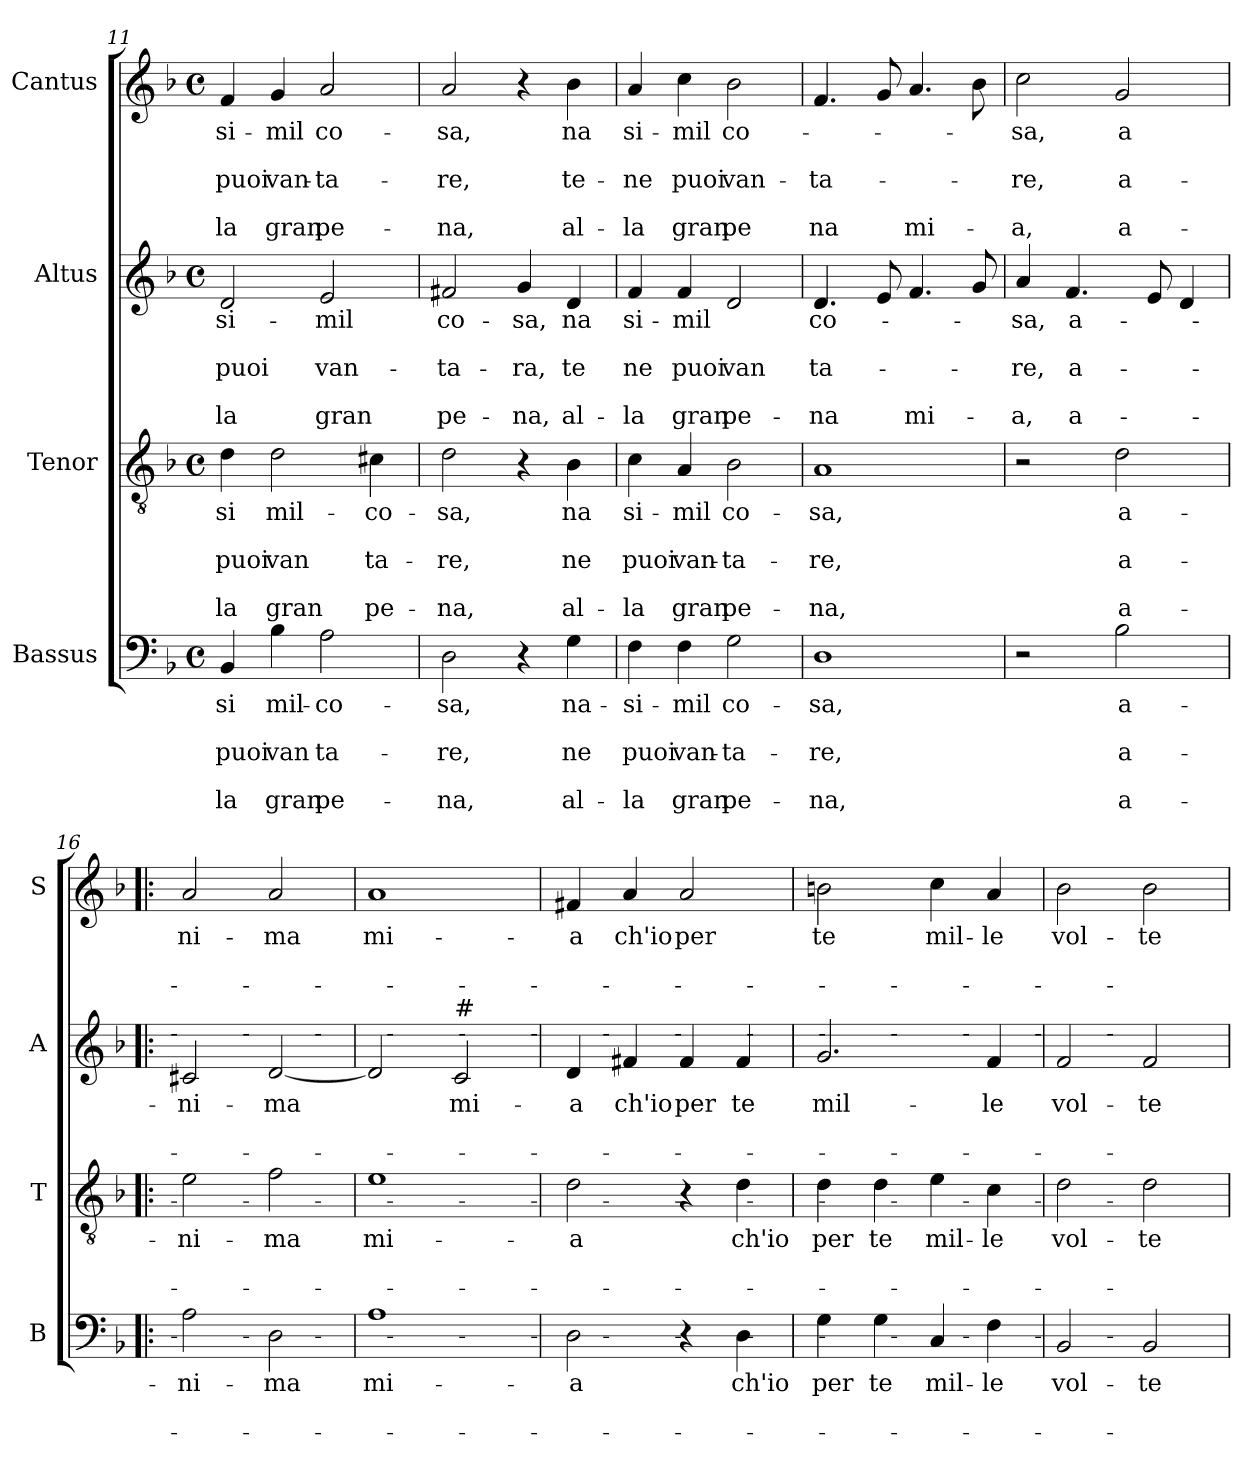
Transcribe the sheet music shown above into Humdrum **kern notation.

**kern	**text	**text	**text	**text	**text	**kern	**text	**text	**text	**text	**text	**kern	**text	**text	**text	**text	**text	**kern	**text	**text	**text	**text	**text
*part4	*part4	*part4	*part4	*part4	*part4	*part3	*part3	*part3	*part3	*part3	*part3	*part2	*part2	*part2	*part2	*part2	*part2	*part1	*part1	*part1	*part1	*part1	*part1
*staff4	*staff4	*staff4	*staff4	*staff4	*staff4	*staff3	*staff3	*staff3	*staff3	*staff3	*staff3	*staff2	*staff2	*staff2	*staff2	*staff2	*staff2	*staff1	*staff1	*staff1	*staff1	*staff1	*staff1
*I"Bassus	*	*	*	*	*	*I"Tenor	*	*	*	*	*	*I"Altus	*	*	*	*	*	*I"Cantus	*	*	*	*	*
*I'B	*	*	*	*	*	*I'T	*	*	*	*	*	*I'A	*	*	*	*	*	*I'S	*	*	*	*	*
!!LO:PB:g=z
*clefF4	*	*	*	*	*	*clefGv2	*	*	*	*	*	*clefG2	*	*	*	*	*	*clefG2	*	*	*	*	*
*k[b-]	*	*	*	*	*	*k[b-]	*	*	*	*	*	*k[b-]	*	*	*	*	*	*k[b-]	*	*	*	*	*
*F:	*	*	*	*	*	*F:	*	*	*	*	*	*F:	*	*	*	*	*	*F:	*	*	*	*	*
*M4/4	*	*	*	*	*	*M4/4	*	*	*	*	*	*M4/4	*	*	*	*	*	*M4/4	*	*	*	*	*
*met(c)	*	*	*	*	*	*met(c)	*	*	*	*	*	*met(c)	*	*	*	*	*	*met(c)	*	*	*	*	*
=11	=11	=11	=11	=11	=11	=11	=11	=11	=11	=11	=11	=11	=11	=11	=11	=11	=11	=11	=11	=11	=11	=11	=11
!	!LO:LY:b	!	!LO:LY:b	!	!LO:LY:b	!	!LO:LY:b	!	!LO:LY:b	!	!LO:LY:b	!	!LO:LY:b	!	!LO:LY:b	!	!LO:LY:b	!	!LO:LY:b	!	!LO:LY:b	!	!LO:LY:b
4BB-/	si	.	puoi	.	-la	4d\	si	.	puoi	.	-la	2d/	si-	.	puoi	.	-la	4f/	si-	.	puoi	.	-la
!	!LO:LY:b	!	!LO:LY:b	!	!LO:LY:b	!	!LO:LY:b	!	!LO:LY:b	!	!LO:LY:b	!	!	!	!	!	!	!	!LO:LY:b	!	!LO:LY:b	!	!LO:LY:b
4B-\	mil-	.	van	.	gran	2d\	mil-	.	van	.	gran	.	.	.	.	.	.	4g/	-mil	.	van-	.	gran
!	!LO:LY:b	!	!LO:LY:b	!	!LO:LY:b	!	!	!	!	!	!	!	!LO:LY:b	!	!LO:LY:b	!	!LO:LY:b	!	!LO:LY:b	!	!LO:LY:b	!	!LO:LY:b
2A\	-co-	.	ta-	.	pe-	.	.	.	.	.	.	2e/	-mil	.	van-	.	gran	2a/	co-	.	-ta-	.	pe-
!	!	!	!	!	!	!	!LO:LY:b	!	!LO:LY:b	!	!LO:LY:b	!	!	!	!	!	!	!	!	!	!	!	!
.	.	.	.	.	.	4c#X\	-co-	.	ta-	.	pe-	.	.	.	.	.	.	.	.	.	.	.	.
=12	=12	=12	=12	=12	=12	=12	=12	=12	=12	=12	=12	=12	=12	=12	=12	=12	=12	=12	=12	=12	=12	=12	=12
!	!LO:LY:b	!	!LO:LY:b	!	!LO:LY:b	!	!LO:LY:b	!	!LO:LY:b	!	!LO:LY:b	!	!LO:LY:b	!	!LO:LY:b	!	!LO:LY:b	!	!LO:LY:b	!	!LO:LY:b	!	!LO:LY:b
2D\	-sa,	.	-re,	.	-na,	2d\	-sa,	.	-re,	.	-na,	2f#X/	co-	.	-ta-	.	pe-	2a/	-sa,	.	-re,	.	-na,
!	!	!	!	!	!	!	!	!	!	!	!	!	!LO:LY:b	!	!LO:LY:b	!	!LO:LY:b	!	!	!	!	!	!
4r	.	.	.	.	.	4r	.	.	.	.	.	4g/	-sa,	.	-ra,	.	-na,	4r	.	.	.	.	.
!	!LO:LY:b	!	!LO:LY:b	!	!LO:LY:b	!	!LO:LY:b	!	!LO:LY:b	!	!LO:LY:b	!	!LO:LY:b	!	!LO:LY:b	!	!LO:LY:b	!	!LO:LY:b	!	!LO:LY:b	!	!LO:LY:b
4G\	na-	.	ne	.	al-	4B-\	na	.	ne	.	al-	4d/	na	.	te	.	al-	4b-\	na	.	te-	.	al-
=13	=13	=13	=13	=13	=13	=13	=13	=13	=13	=13	=13	=13	=13	=13	=13	=13	=13	=13	=13	=13	=13	=13	=13
!	!LO:LY:b	!	!LO:LY:b	!	!LO:LY:b	!	!LO:LY:b	!	!LO:LY:b	!	!LO:LY:b	!	!LO:LY:b	!	!LO:LY:b	!	!LO:LY:b	!	!LO:LY:b	!	!LO:LY:b	!	!LO:LY:b
4F\	-si-	.	puoi	.	-la	4c\	si-	.	puoi	.	-la	4f/	si-	.	ne	.	-la	4a/	si-	.	-ne	.	-la
!	!LO:LY:b	!	!LO:LY:b	!	!LO:LY:b	!	!LO:LY:b	!	!LO:LY:b	!	!LO:LY:b	!	!LO:LY:b	!	!LO:LY:b	!	!LO:LY:b	!	!LO:LY:b	!	!LO:LY:b	!	!LO:LY:b
4F\	-mil	.	van-	.	gran	4A/	-mil	.	van-	.	gran	4f/	-mil	.	puoi	.	gran	4cc\	-mil	.	puoi	.	gran
!	!LO:LY:b	!	!LO:LY:b	!	!LO:LY:b	!	!LO:LY:b	!	!LO:LY:b	!	!LO:LY:b	!	!	!	!LO:LY:b	!	!LO:LY:b	!	!LO:LY:b	!	!LO:LY:b	!	!LO:LY:b
2G\	co-	.	-ta-	.	pe-	2B-\	co-	.	-ta-	.	pe-	2d/	.	.	van	.	pe-	2b-\	co-	.	van-	.	pe
=14	=14	=14	=14	=14	=14	=14	=14	=14	=14	=14	=14	=14	=14	=14	=14	=14	=14	=14	=14	=14	=14	=14	=14
!	!LO:LY:b	!	!LO:LY:b	!	!LO:LY:b	!	!LO:LY:b	!	!LO:LY:b	!	!LO:LY:b	!	!LO:LY:b	!	!LO:LY:b	!	!LO:LY:b	!	!	!	!LO:LY:b	!	!LO:LY:b
1D	-sa,	.	-re,	.	-na,	1A	-sa,	.	-re,	.	-na,	4.d/	co-	.	ta-	.	-na	4.f/	.	.	-ta-	.	na
.	.	.	.	.	.	.	.	.	.	.	.	8e/	.	.	.	.	.	8g/	.	.	.	.	.
!	!	!	!	!	!	!	!	!	!	!	!	!	!	!	!	!	!LO:LY:b	!	!	!	!	!	!LO:LY:b
.	.	.	.	.	.	.	.	.	.	.	.	4.f/	.	.	.	.	mi-	4.a/	.	.	.	.	mi-
.	.	.	.	.	.	.	.	.	.	.	.	8g/	.	.	.	.	.	8b-\	.	.	.	.	.
=15	=15	=15	=15	=15	=15	=15	=15	=15	=15	=15	=15	=15	=15	=15	=15	=15	=15	=15	=15	=15	=15	=15	=15
!	!	!	!	!	!	!	!	!	!	!	!	!	!LO:LY:b	!	!LO:LY:b	!	!LO:LY:b	!	!LO:LY:b	!	!LO:LY:b	!	!LO:LY:b
2r	.	.	.	.	.	2r	.	.	.	.	.	4a/	-sa,	.	-re,	.	-a,	2cc\	-sa,	.	-re,	.	-a,
!	!	!	!	!	!	!	!	!	!	!	!	!	!LO:LY:b	!	!LO:LY:b	!	!LO:LY:b	!	!	!	!	!	!
.	.	.	.	.	.	.	.	.	.	.	.	4.f/	a-	.	a-	.	a-	.	.	.	.	.	.
!	!LO:LY:b	!	!LO:LY:b	!	!LO:LY:b	!	!LO:LY:b	!	!LO:LY:b	!	!LO:LY:b	!	!	!	!	!	!	!	!LO:LY:b	!	!LO:LY:b	!	!LO:LY:b
2B-\	a-	.	a-	.	a-	2d\	a-	.	a-	.	a-	.	.	.	.	.	.	2g/	a	.	a-	.	a-
.	.	.	.	.	.	.	.	.	.	.	.	8e/	.	.	.	.	.	.	.	.	.	.	.
.	.	.	.	.	.	.	.	.	.	.	.	4d/	.	.	.	.	.	.	.	.	.	.	.
!!LO:LB:g=z
=16!|:	=16!|:	=16!|:	=16!|:	=16!|:	=16!|:	=16!|:	=16!|:	=16!|:	=16!|:	=16!|:	=16!|:	=16!|:	=16!|:	=16!|:	=16!|:	=16!|:	=16!|:	=16!|:	=16!|:	=16!|:	=16!|:	=16!|:	=16!|:
!	!LO:LY:b	!	!	!	!	!	!LO:LY:b	!	!	!	!	!	!LO:LY:b	!	!	!	!	!	!LO:LY:b	!	!	!	!
2A\	-ni-	.	.	.	.	2e\	-ni-	.	.	.	.	2c#X/	-ni-	.	.	.	.	2a/	ni-	.	.	.	.
!	!LO:LY:b	!	!	!	!	!	!LO:LY:b	!	!	!	!	!	!LO:LY:b	!	!	!	!	!	!LO:LY:b	!	!	!	!
2D\	-ma	.	.	.	.	2f\	-ma	.	.	.	.	[2d/	-ma	.	.	.	.	2a/	-ma	.	.	.	.
=17	=17	=17	=17	=17	=17	=17	=17	=17	=17	=17	=17	=17	=17	=17	=17	=17	=17	=17	=17	=17	=17	=17	=17
!	!LO:LY:b	!	!	!	!	!	!LO:LY:b	!	!	!	!	!	!	!	!	!	!	!	!LO:LY:b	!	!	!	!
1A	mi-	.	.	.	.	1e	mi-	.	.	.	.	2d/]	.	.	.	.	.	1a	mi-	.	.	.	.
!	!	!	!	!	!	!	!	!	!	!	!	!LO:TX:a:t=#	!	!	!	!	!	!	!	!	!	!	!
!	!	!	!	!	!	!	!	!	!	!	!	!	!LO:LY:b	!	!	!	!	!	!	!	!	!	!
.	.	.	.	.	.	.	.	.	.	.	.	2c/	mi-	.	.	.	.	.	.	.	.	.	.
=18	=18	=18	=18	=18	=18	=18	=18	=18	=18	=18	=18	=18	=18	=18	=18	=18	=18	=18	=18	=18	=18	=18	=18
!	!LO:LY:b	!	!	!	!	!	!LO:LY:b	!	!	!	!	!	!LO:LY:b	!	!	!	!	!	!LO:LY:b	!	!	!	!
2D\	-a	.	.	.	.	2d\	-a	.	.	.	.	4d/	-a	.	.	.	.	4f#X/	-a	.	.	.	.
!	!	!	!	!	!	!	!	!	!	!	!	!	!LO:LY:b	!	!	!	!	!	!LO:LY:b	!	!	!	!
.	.	.	.	.	.	.	.	.	.	.	.	4f#X/	ch'io	.	.	.	.	4a/	ch'io	.	.	.	.
!	!	!	!	!	!	!	!	!	!	!	!	!	!LO:LY:b	!	!	!	!	!	!LO:LY:b	!	!	!	!
4r	.	.	.	.	.	4r	.	.	.	.	.	4f#/	per	.	.	.	.	2a/	per	.	.	.	.
!	!LO:LY:b	!	!	!	!	!	!LO:LY:b	!	!	!	!	!	!LO:LY:b	!	!	!	!	!	!	!	!	!	!
4D\	ch'io	.	.	.	.	4d\	ch'io	.	.	.	.	4f#/	te	.	.	.	.	.	.	.	.	.	.
=19	=19	=19	=19	=19	=19	=19	=19	=19	=19	=19	=19	=19	=19	=19	=19	=19	=19	=19	=19	=19	=19	=19	=19
!	!LO:LY:b	!	!	!	!	!	!LO:LY:b	!	!	!	!	!	!LO:LY:b	!	!	!	!	!	!LO:LY:b	!	!	!	!
4G\	per	.	.	.	.	4d\	per	.	.	.	.	2.g/	mil-	.	.	.	.	2bn\	te	.	.	.	.
!	!LO:LY:b	!	!	!	!	!	!LO:LY:b	!	!	!	!	!	!	!	!	!	!	!	!	!	!	!	!
4G\	te	.	.	.	.	4d\	te	.	.	.	.	.	.	.	.	.	.	.	.	.	.	.	.
!	!LO:LY:b	!	!	!	!	!	!LO:LY:b	!	!	!	!	!	!	!	!	!	!	!	!LO:LY:b	!	!	!	!
4C/	mil-	.	.	.	.	4e\	mil-	.	.	.	.	.	.	.	.	.	.	4cc\	mil-	.	.	.	.
!	!LO:LY:b	!	!	!	!	!	!LO:LY:b	!	!	!	!	!	!LO:LY:b	!	!	!	!	!	!LO:LY:b	!	!	!	!
4F\	-le	.	.	.	.	4c\	-le	.	.	.	.	4f/	-le	.	.	.	.	4a/	-le	.	.	.	.
=20	=20	=20	=20	=20	=20	=20	=20	=20	=20	=20	=20	=20	=20	=20	=20	=20	=20	=20	=20	=20	=20	=20	=20
!	!LO:LY:b	!	!	!	!	!	!LO:LY:b	!	!	!	!	!	!LO:LY:b	!	!	!	!	!	!LO:LY:b	!	!	!	!
2BB-/	vol-	.	.	.	.	2d\	vol-	.	.	.	.	2f/	vol-	.	.	.	.	2b-\	vol-	.	.	.	.
!	!LO:LY:b	!	!	!	!	!	!LO:LY:b	!	!	!	!	!	!LO:LY:b	!	!	!	!	!	!LO:LY:b	!	!	!	!
2BB-/	-te	.	.	.	.	2d\	-te	.	.	.	.	2f/	-te	.	.	.	.	2b-\	-te	.	.	.	.
=	=	=	=	=	=	=	=	=	=	=	=	=	=	=	=	=	=	=	=	=	=	=	=
*-	*-	*-	*-	*-	*-	*-	*-	*-	*-	*-	*-	*-	*-	*-	*-	*-	*-	*-	*-	*-	*-	*-	*-
